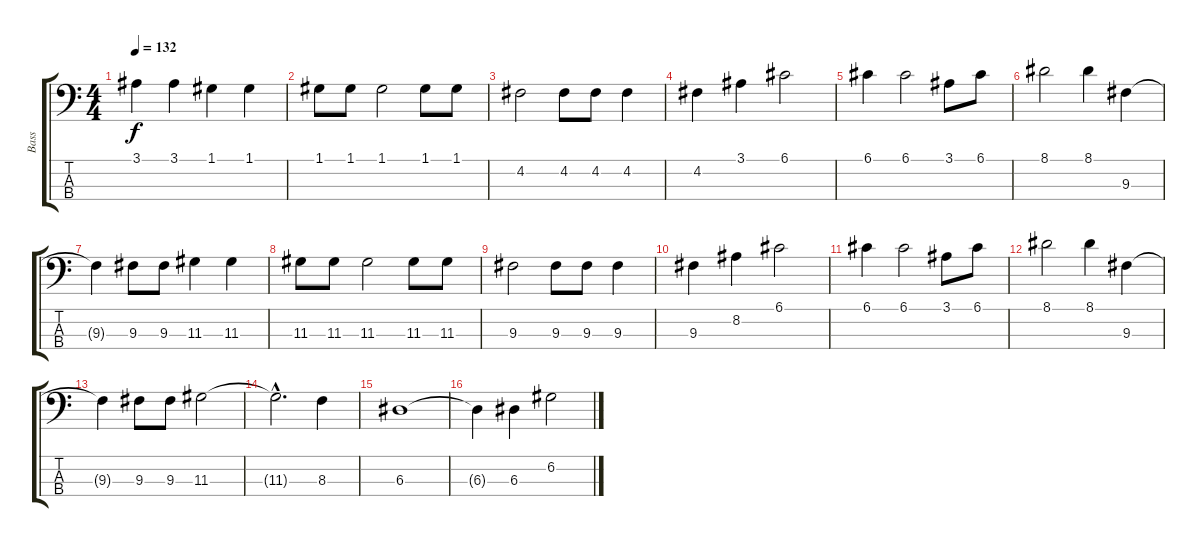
\track ("Bass" "Bass") {instrument fretlessbass}
\staff {score tabs}
\tuning (G2 D2 A1 E1) {hide}
\ts (4 4)
\tempo 132
\clef f4
\ks c
3.1.4{dy f} 3.1.4 1.1.4 1.1.4 |
1.1.8 1.1.8 1.1.2 1.1.8 1.1.8 |
4.2.2 4.2.8 4.2.8 4.2.4 |
4.2.4 3.1.4 6.1.2 |
6.1.4 6.1.2 3.1.8 6.1.8 |
8.1.2 8.1.4 9.3.4 |
9.3{t}.4 9.3.8 9.3.8 11.3.4 11.3.4 |
11.3.8 11.3.8 11.3.2 11.3.8 11.3.8 |
9.3.2 9.3.8 9.3.8 9.3.4 |
9.3.4 8.2.4 6.1.2 |
6.1.4 6.1.2 3.1.8 6.1.8 |
8.1.2 8.1.4 9.3.4 |
9.3{t}.4 9.3.8 9.3.8 11.3.2 |
11.3{hac t}.2{d} 8.3.4 |
6.3.1 |
6.3{t}.4 6.3.4 6.2.2
